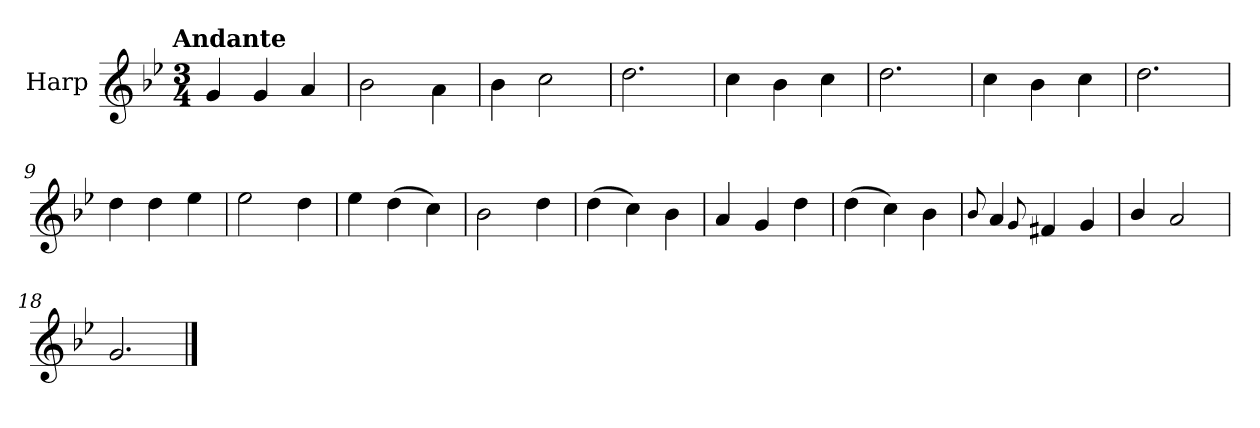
**kern
*part1
*staff1
*I"Harp
*I'Hrp.
*clefG2
*k[b-e-]
!!LO:TX:omd:t=Andante
*M3/4
*MM92
=1
4g/
4g/
4a/
=2
2b-\
4a\
=3
4b-\
2cc\
=4
2.dd\
=5
4cc\
4b-\
4cc\
=6
2.dd\
=7
4cc\
4b-\
4cc\
=8
2.dd\
=9
4dd\
4dd\
4ee-\
=10
2ee-\
4dd\
=11
4ee-\
(>4dd\
4cc\)
=12
2b-\
4dd\
!!LO:LB:g=z
=13
(>4dd\
4cc\)
4b-\
=14
4a/
4g/
4dd\
=15
(>4dd\
4cc\)
4b-\
=16
8qqb-/
4a/
8qqg/
4f#X/
4g/
=17
4b-/
2a/
=18
2.g/
==
*-
